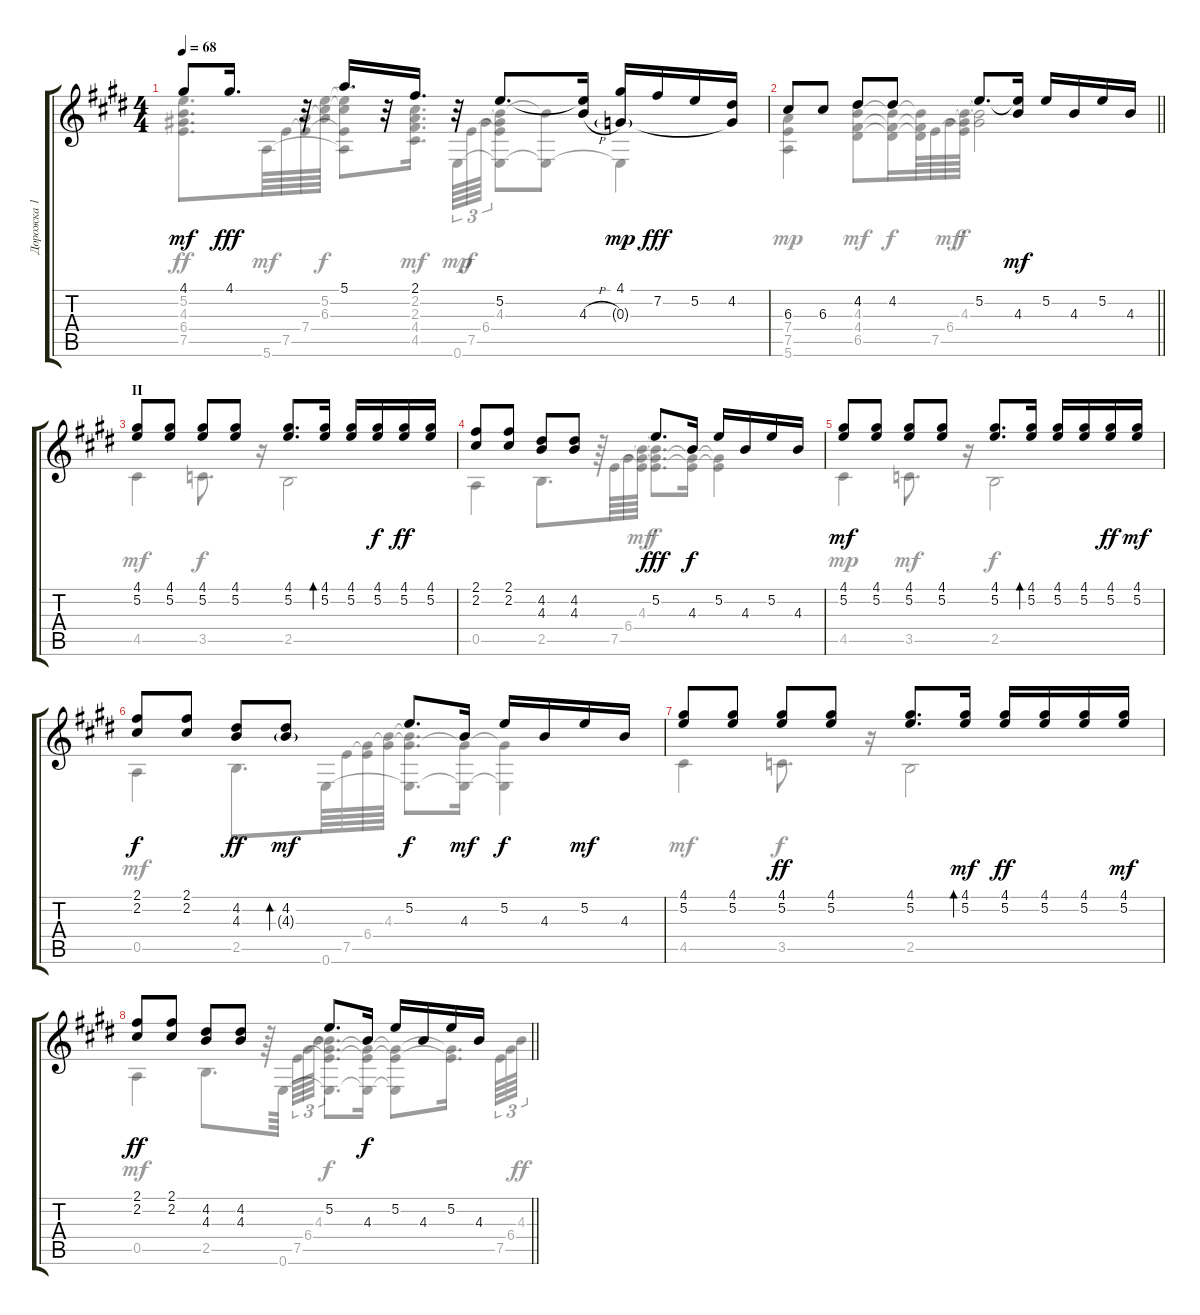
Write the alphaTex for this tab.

\track ("Дорожка 1" "Дорожка 1") {instrument acousticguitarnylon}
\staff {score tabs}
\tuning (E4 B3 G3 D3 A2 E2) {hide}
\voice
\ts (4 4)
\tempo 68
\clef g2
\ks c#minor
4.1.8{dy mf} 4.1.16{d dy fff} r.32 5.1.16{d} r.32 2.1.16{d} r.32 5.2.8{d} (5.2{t} 4.3{h}).16 (4.1 0.3{g}).16{dy mp} 7.2.16{dy fff} 5.2.16 (4.2 0.3{t}).16 |
\barLineRight lightlight
6.3.8 6.3.8 4.2.8 4.2.8 5.2.8{d} (5.2{t} 4.3).16{dy mf} 5.2.16 4.3.16 5.2.16 4.3.16 |
\section ("" "II")
(4.1 5.2).8 (4.1 5.2).8 (4.1 5.2).8 (4.1 5.2).8 (4.1 5.2).8{d} (4.1 5.2).16{bd 60} (4.1 5.2).16 (4.1 5.2).16{dy f} (4.1 5.2).16{dy ff} (4.1 5.2).16 |
(2.1 2.2).8 (2.1 2.2).8 (4.2 4.3).8 (4.2 4.3).8 5.2.8{d dy fff} 4.3.16{dy f} 5.2.16 4.3.16 5.2.16 4.3.16 |
(4.1 5.2).8{dy mf} (4.1 5.2).8 (4.1 5.2).8 (4.1 5.2).8 (4.1 5.2).8{d} (4.1 5.2).16{bd 60} (4.1 5.2).16 (4.1 5.2).16 (4.1 5.2).16{dy ff} (4.1 5.2).16{dy mf} |
(2.1 2.2).8{dy f} (2.1 2.2).8 (4.2 4.3).8{dy ff} (4.2 4.3{g}).8{bd 60 dy mf} 5.2.8{d dy f} 4.3.16{dy mf} 5.2.16{dy f} 4.3.16 5.2.16{dy mf} 4.3.16 |
(4.1 5.2).8 (4.1 5.2).8 (4.1 5.2).8{dy ff} (4.1 5.2).8 (4.1 5.2).8{d} (4.1 5.2).16{bd 60 dy mf} (4.1 5.2).16{dy ff} (4.1 5.2).16 (4.1 5.2).16 (4.1 5.2).16{dy mf} |
\barLineRight lightlight
(2.1 2.2).8{dy ff} (2.1 2.2).8 (4.2 4.3).8 (4.2 4.3).8 5.2.8{d} 4.3.16{dy f} 5.2.16 4.3.16 5.2.16 4.3.16
\voice
\clef g2
\ottava regular
\simile none
\ks c#minor
(5.2 4.3{t} 6.4{t} 7.5{t}).8{d dy ff} 5.6.64{dy mf} 7.5.64 (7.4 7.5{t}).64 (5.2 6.3 7.4{t}).64{dy f} (5.2{t} 6.3{t} 7.5{t} 5.6{t}).8 (2.2 2.3 4.4 4.5).16{d dy mf beam splitsecondary} 0.6.64{tu (3 2) dy mp} 7.5.64{tu (3 2) dy f} 6.4.64{tu (3 2)} (4.3 6.4{t} 7.5{t} 0.6{t}).8 (4.3{t} 0.6{t}).8 0.6{t}.4 |
\barLineRight lightlight
(7.4 7.5 5.6).4{dy mp} (4.2 4.3 4.4 6.5).8{dy mf} (4.3{t} 4.4{t} 6.5{t}).16{dy f} (4.3{t} 4.4{t} 6.5{t}).64 7.5.64 6.4.64{dy mf} (4.3 6.4{t} 7.5{t}).64{dy f} (4.3{t} 6.4{t}).2 |
4.5.4{dy mf} 3.5.8{d dy f} r.16 2.5.2 |
0.5.4 2.5.8{d} r.64 7.5.64 6.4.64 (4.3 6.4{t} 7.5{t}).64{dy mf} (4.3{t} 6.4{t} 7.5{t}).8{d dy f} (6.4{t} 7.5{t}).16 (6.4{t} 7.5{t}).4 |
4.5.4{dy mp} 3.5.8{d dy mf} r.16 2.5.2{dy f} |
0.5.4{dy mf} 2.5.8{d} 0.6.64 7.5.64 (6.4 7.5{t}).64 (4.3 6.4{t}).64 (4.3{t} 6.4{t} 0.6{t}).8{d dy f} (6.4{t} 0.6{t}).16 (6.4{t} 0.6{t}).4 |
4.5.4{dy mf} 3.5.8{d dy f} r.16 2.5.2 |
\barLineRight lightlight
0.5.4{dy mf} 2.5.8{d} r.64 0.6.64{beam splitsecondary} 7.5.64{tu (3 2)} 6.4.64{tu (3 2)} 4.3.64{tu (3 2)} (4.3{t} 6.4{t} 7.5{t} 0.6{t}).8{d dy f} (6.4{t} 7.5{t} 0.6{t}).16 (6.4{t} 7.5{t} 0.6{t}).8 (6.4{t} 7.5{t}).16{d beam splitsecondary} 7.5.64{tu (3 2)} 6.4.64{tu (3 2)} 4.3.64{tu (3 2) dy ff}
